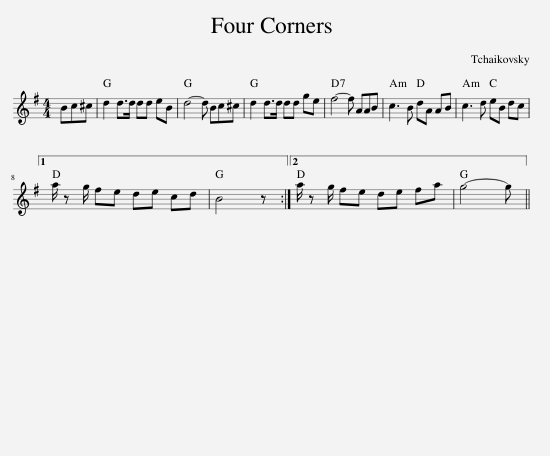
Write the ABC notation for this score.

X:1
L:1/8
M:4/4
I:linebreak $
K:G
V:1 treble
V:1
 Bc^c | d2 d>d dd eB | d4- d Bc^c | d2 d>d dd ge | f4- f AAB | %5
 c3 B dA AB | c3 d eB dc |1$ a/ z g/ fe de cd | B4 z :|2 a/ z g/ fe de fa | %10
 g4- g || %11
